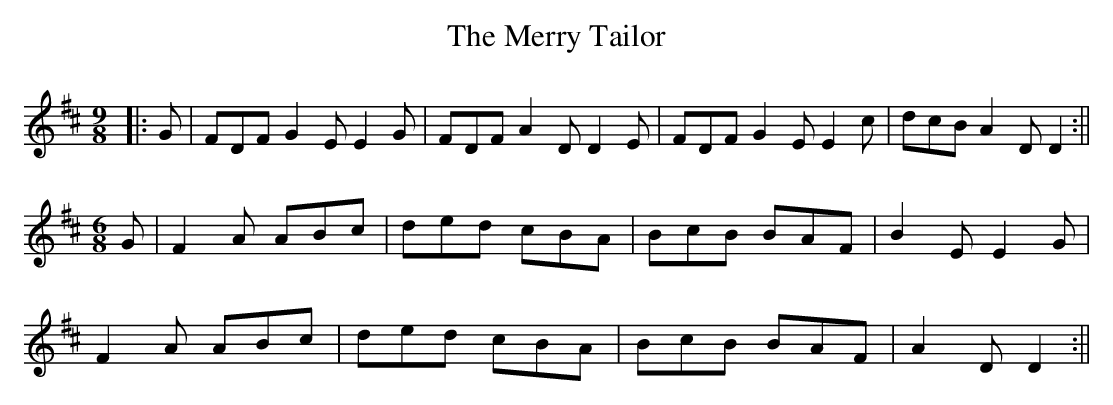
X:1
T: Merry Tailor, The
M: 9/8
L: 1/8
K: D
|:G-| FDF G2E E2G-| FDF A2D D2E-| FDF G2E E2c | dcB A2D D2 :||
M: 6/8
G | F2A ABc | ded cBA | BcB BAF | B2E E2G |
F2A ABc | ded cBA | BcB BAF | A2D D2 :||
